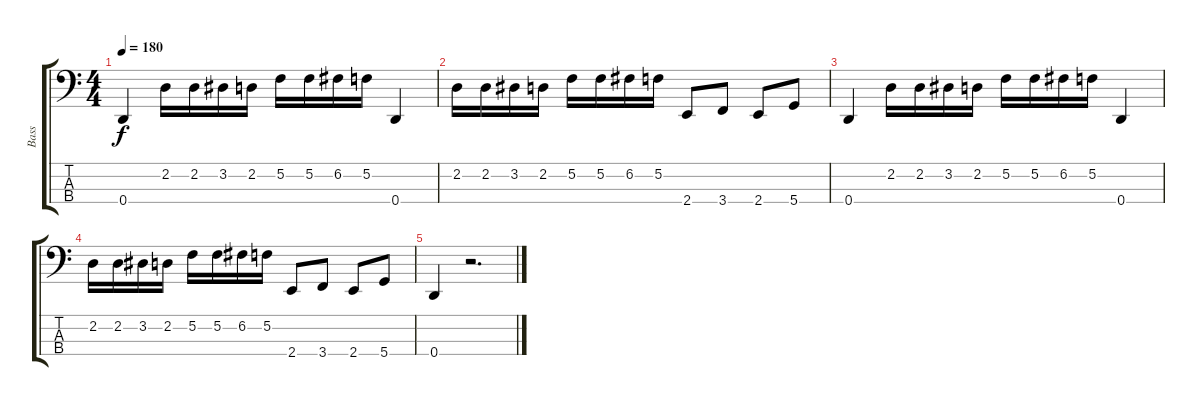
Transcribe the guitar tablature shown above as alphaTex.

\track ("Bass" "Bass") {instrument electricbasspick}
\staff {score tabs}
\tuning (F2 C2 G1 D1) {hide}
\ts (4 4)
\tempo 180
\clef f4
\ks c
0.4.4{dy f} 2.2.16 2.2.16 3.2.16 2.2.16 5.2.16 5.2.16 6.2.16 5.2.16 0.4.4 |
2.2.16 2.2.16 3.2.16 2.2.16 5.2.16 5.2.16 6.2.16 5.2.16 2.4.8 3.4.8 2.4.8 5.4.8 |
0.4.4 2.2.16 2.2.16 3.2.16 2.2.16 5.2.16 5.2.16 6.2.16 5.2.16 0.4.4 |
2.2.16 2.2.16 3.2.16 2.2.16 5.2.16 5.2.16 6.2.16 5.2.16 2.4.8 3.4.8 2.4.8 5.4.8 |
0.4.4 r.2{d}
